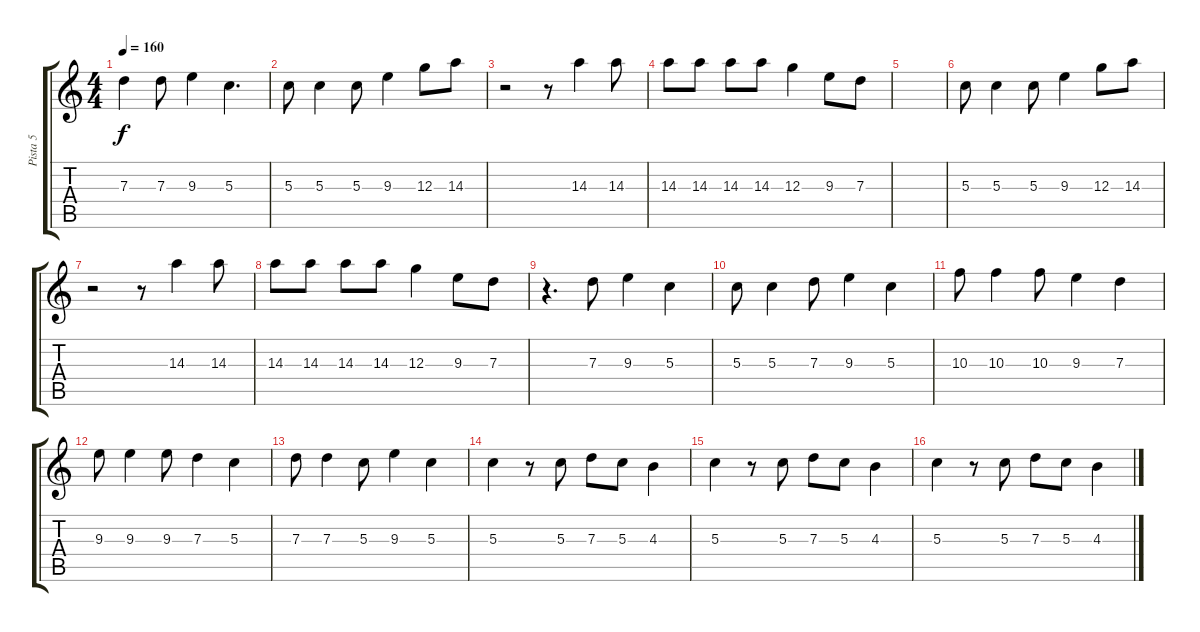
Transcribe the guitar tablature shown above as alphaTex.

\track ("Pista 5" "Pista 5") {instrument distortionguitar}
\staff {score tabs}
\tuning (E4 B3 G3 D3 A2 E2) {hide}
\ts (4 4)
\tempo 160
\clef g2
\ks c
7.3.4{dy f} 7.3.8 9.3.4 5.3.4{d} |
5.3.8 5.3.4 5.3.8 9.3.4 12.3.8 14.3.8 |
r.2 r.8 14.3.4 14.3.8 |
14.3.8 14.3.8 14.3.8 14.3.8 12.3.4 9.3.8 7.3.8 |
|
5.3.8 5.3.4 5.3.8 9.3.4 12.3.8 14.3.8 |
r.2 r.8 14.3.4 14.3.8 |
14.3.8 14.3.8 14.3.8 14.3.8 12.3.4 9.3.8 7.3.8 |
r.4{d} 7.3.8 9.3.4 5.3.4 |
5.3.8 5.3.4 7.3.8 9.3.4 5.3.4 |
10.3.8 10.3.4 10.3.8 9.3.4 7.3.4 |
9.3.8 9.3.4 9.3.8 7.3.4 5.3.4 |
7.3.8 7.3.4 5.3.8 9.3.4 5.3.4 |
5.3.4 r.8 5.3.8 7.3.8 5.3.8 4.3.4 |
5.3.4 r.8 5.3.8 7.3.8 5.3.8 4.3.4 |
5.3.4 r.8 5.3.8 7.3.8 5.3.8 4.3.4
